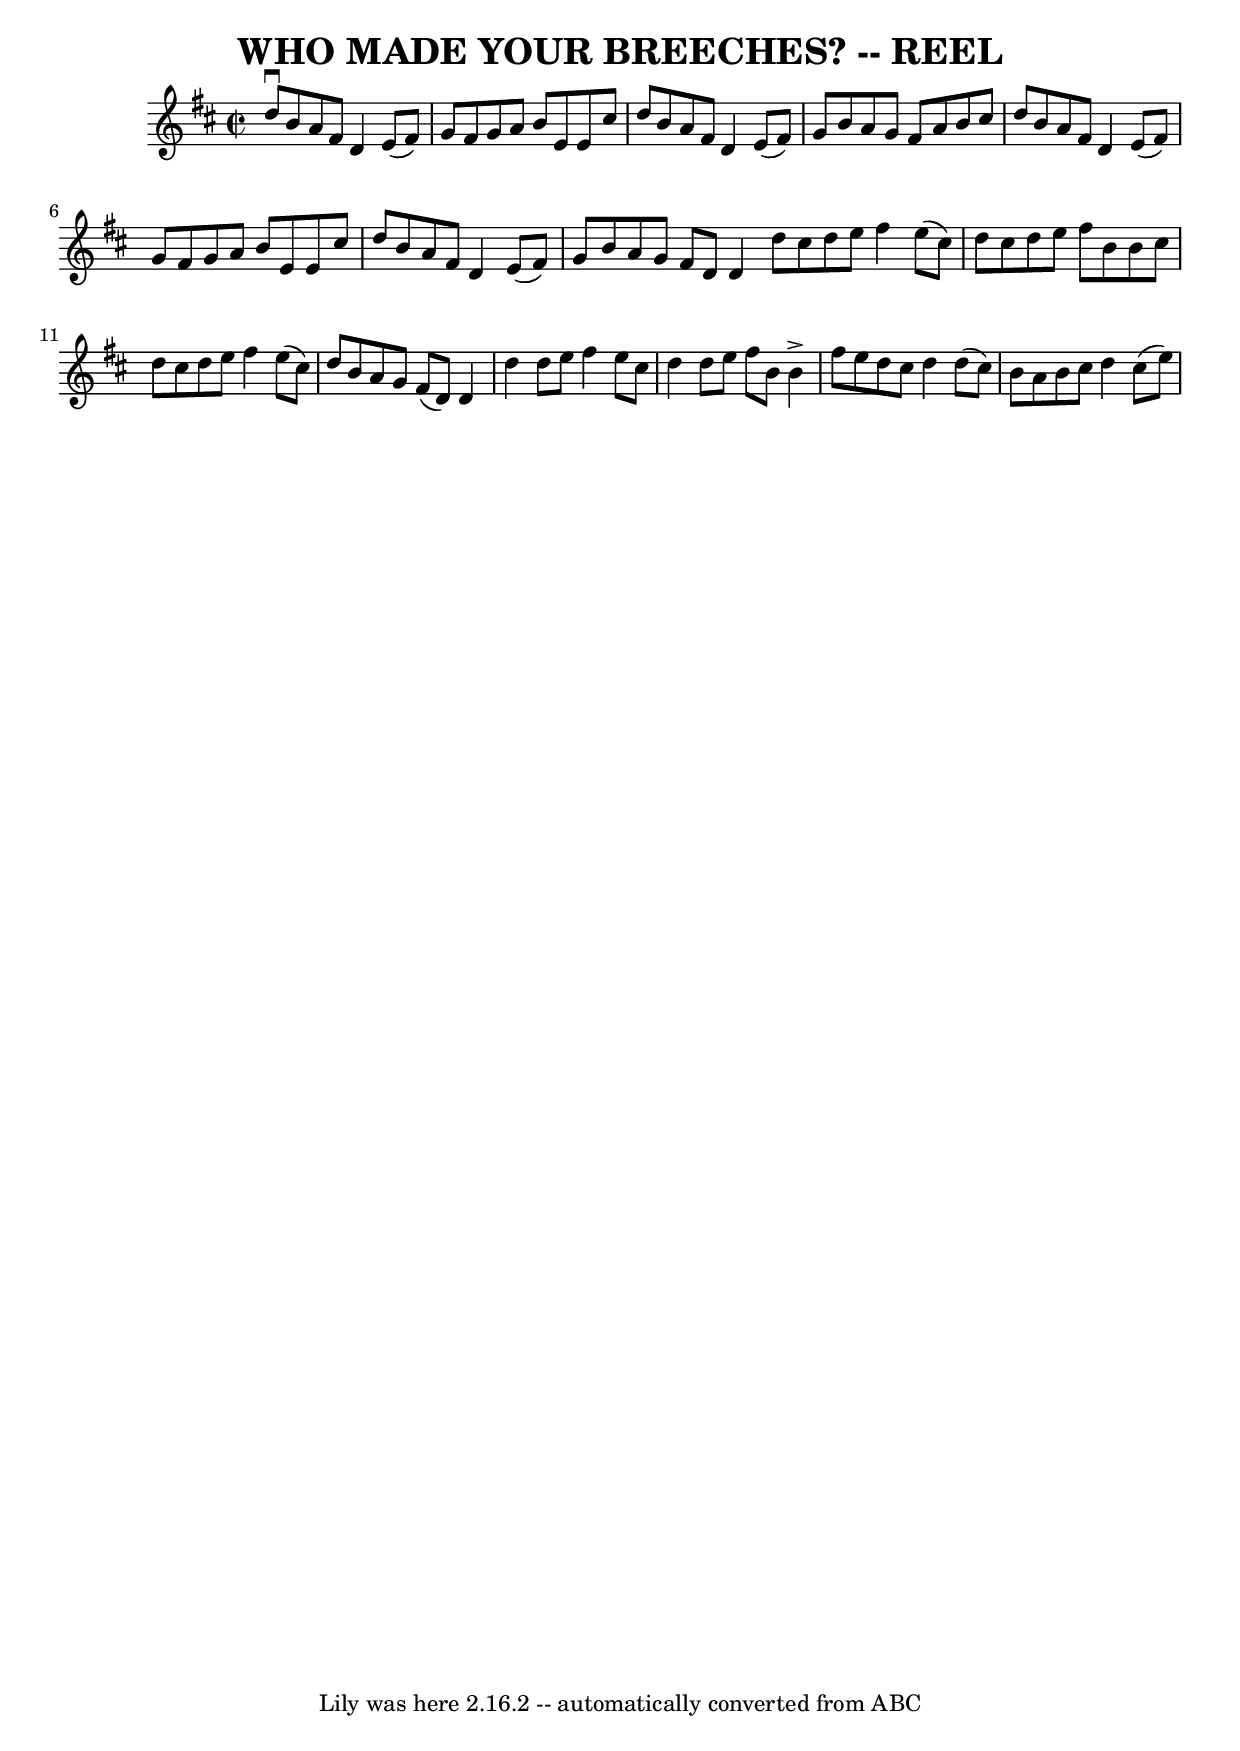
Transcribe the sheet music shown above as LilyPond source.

\version "2.16.2"
\include "Mammoth.ily"
\header {
  %% book = "Ryan's Mammoth Collection of Fiddle Tunes"
 crossRefNumber = "1"
 footnotes = ""
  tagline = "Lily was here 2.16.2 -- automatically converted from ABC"
  title = "WHO MADE YOUR BREECHES? -- REEL"

}
voicedefault =  {


  \override Staff.TimeSignature #'style = #'C
  \time 2/2 
  \key d \major d''8^\downbow b'8 a'8 fs'8 d'4 e'8 (fs'8)    |
 g'8 fs'8 g'8 a'8 b'8 e'8 e'8 cs''8     |
 d''8 b'8 a'8 fs'8 d'4 e'8 (fs'8)    |
 g'8 b'8 a'8 g'8 fs'8 a'8 b'8 cs''8     |
 d''8 b'8 a'8 fs'8 d'4 e'8 (fs'8)   |
 g'8 fs'8 g'8 a'8 b'8 e'8 e'8 cs''8     |
 d''8 b'8 a'8 fs'8 d'4 e'8 (fs'8)    |
 g'8 b'8 a'8 g'8 fs'8 d'8 d'4    \bar " |." d''8 cs''8 d''8 e''8 fs''4 e''8 (cs''8)    |
 d''8 cs''8 d''8 e''8 fs''8 b'8 b'8 cs''8     |
 d''8 cs''8 d''8 e''8 fs''4 e''8 (cs''8)    |
 d''8 b'8 a'8 g'8 fs'8 (d'8) d'4     |
 d''4 d''8 e''8 fs''4 e''8 cs''8     |
 d''4 d''8 e''8 fs''8 b'8 b'4^\accent    |
 fs''8 e''8 d''8 cs''8 d''4 d''8 (cs''8)    |
 b'8 a'8 b'8 cs''8 d''4 cs''8 (e''8)   

}

\score{
  <<

    \context Staff="default"
    {
      \voicedefault 
      
    }

  >>
  \layout {
    
  }
  \midi {
  }

}
